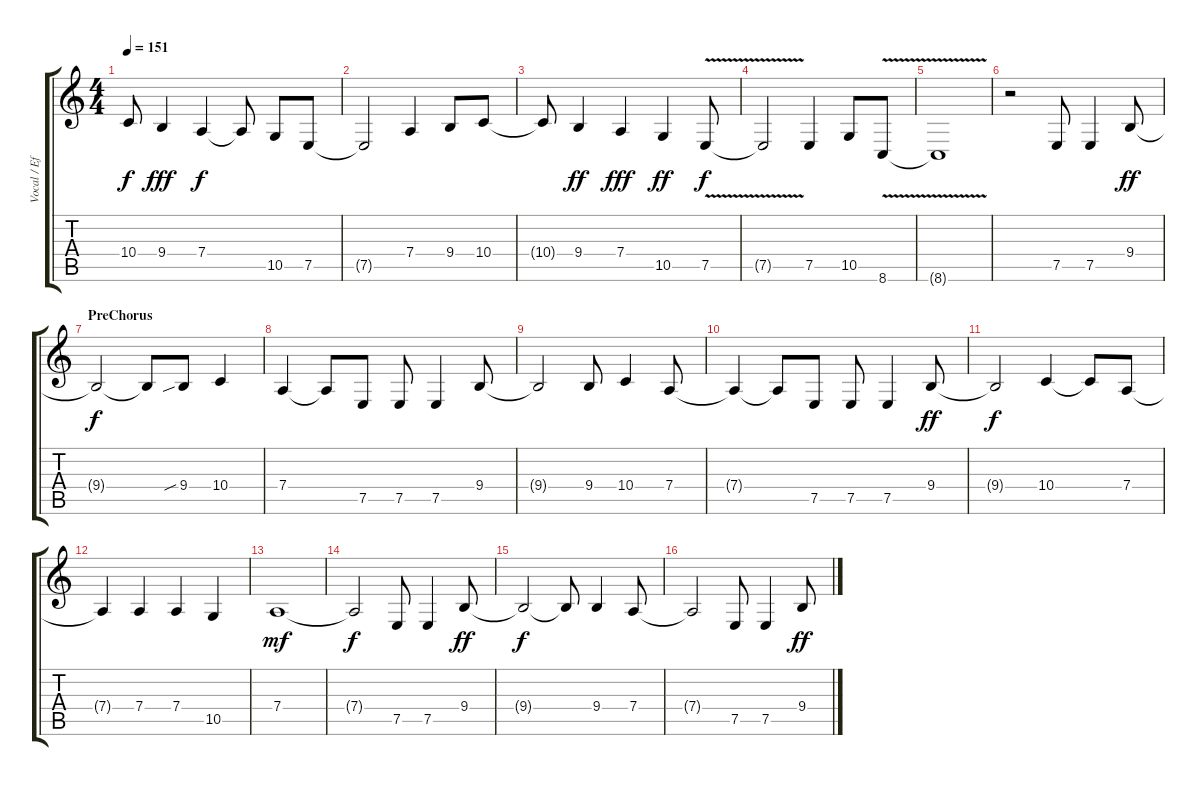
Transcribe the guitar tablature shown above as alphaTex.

\track ("Vocal / Effect" "Vocal / Ef") {instrument orchestralharp}
\staff {score tabs}
\tuning (E4 B3 G3 D3 A2 E2) {hide}
\ts (4 4)
\tempo 151
\clef g2
\ks c
10.4{t}.8{dy f} 9.4.4{dy fff} 7.4.4{dy f} 7.4{t}.8 10.5.8 7.5.8 |
7.5{t}.2 7.4.4 9.4.8 10.4.8 |
10.4{t}.8 9.4.4{dy ff} 7.4.4{dy fff} 10.5.4{dy ff} 7.5{v}.8{dy f} |
7.5{t}.2 7.5.4 10.5.8 8.6{v}.8 |
8.6{t}.1 |
r.2{volume 16 instrument orchestralharp} 7.5.8 7.5.4 9.4.8{dy ff} |
\section ("" "PreChorus")
9.4{t}.2{dy f} 9.4{t}.8 9.4{sib}.8 10.4.4 |
7.4.4 7.4{t}.8 7.5.8 7.5.8 7.5.4 9.4.8 |
9.4{t}.2 9.4.8 10.4.4 7.4.8 |
7.4{t}.4 7.4{t}.8 7.5.8 7.5.8 7.5.4 9.4.8{dy ff} |
9.4{t}.2{dy f} 10.4.4 10.4{t}.8 7.4.8 |
7.4{t}.4 7.4.4 7.4.4 10.5.4 |
7.4.1{dy mf} |
7.4{t}.2{dy f volume 16 instrument orchestralharp} 7.5.8 7.5.4 9.4.8{dy ff} |
9.4{t}.2{dy f} 9.4{t}.8 9.4.4 7.4.8 |
7.4{t}.2 7.5.8 7.5.4 9.4.8{dy ff}
